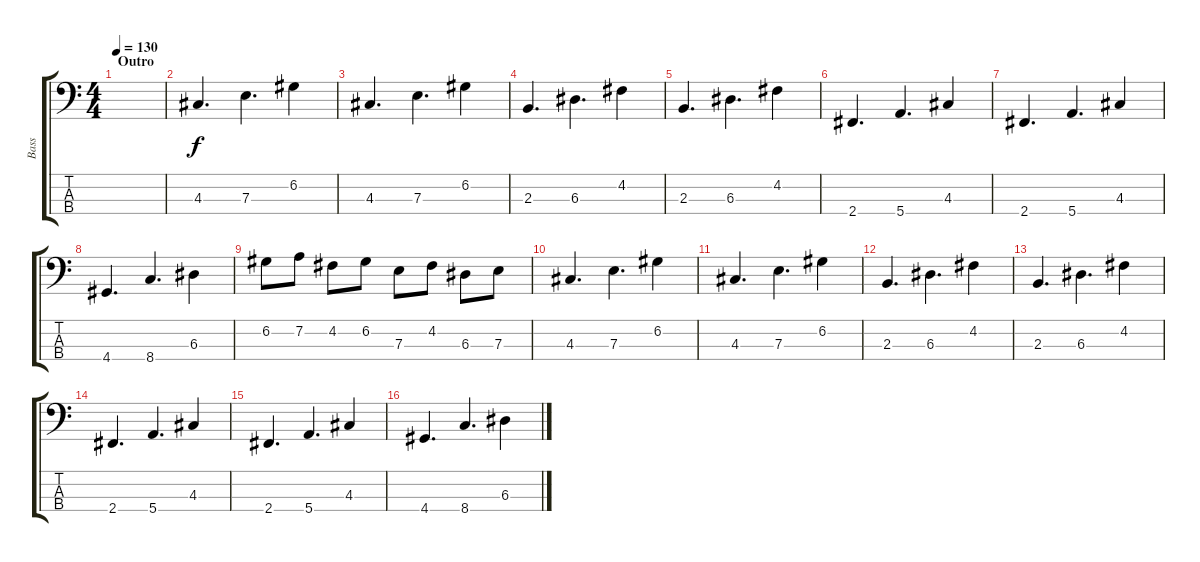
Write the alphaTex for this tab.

\track ("Bass" "Bass") {instrument electricbassfinger}
\staff {score tabs}
\tuning (G2 D2 A1 E1) {hide}
\ts (4 4)
\section ("" "Outro")
\tempo 130
\clef f4
\ks c
|
4.3.4{d} 7.3.4{d} 6.2.4 |
4.3.4{d} 7.3.4{d} 6.2.4 |
2.3.4{d} 6.3.4{d} 4.2.4 |
2.3.4{d} 6.3.4{d} 4.2.4 |
2.4.4{d} 5.4.4{d} 4.3.4 |
2.4.4{d} 5.4.4{d} 4.3.4 |
4.4.4{d} 8.4.4{d} 6.3.4 |
6.2.8 7.2.8 4.2.8 6.2.8 7.3.8 4.2.8 6.3.8 7.3.8 |
4.3.4{d} 7.3.4{d} 6.2.4 |
4.3.4{d} 7.3.4{d} 6.2.4 |
2.3.4{d} 6.3.4{d} 4.2.4 |
2.3.4{d} 6.3.4{d} 4.2.4 |
2.4.4{d} 5.4.4{d} 4.3.4 |
2.4.4{d} 5.4.4{d} 4.3.4 |
4.4.4{d} 8.4.4{d} 6.3.4
